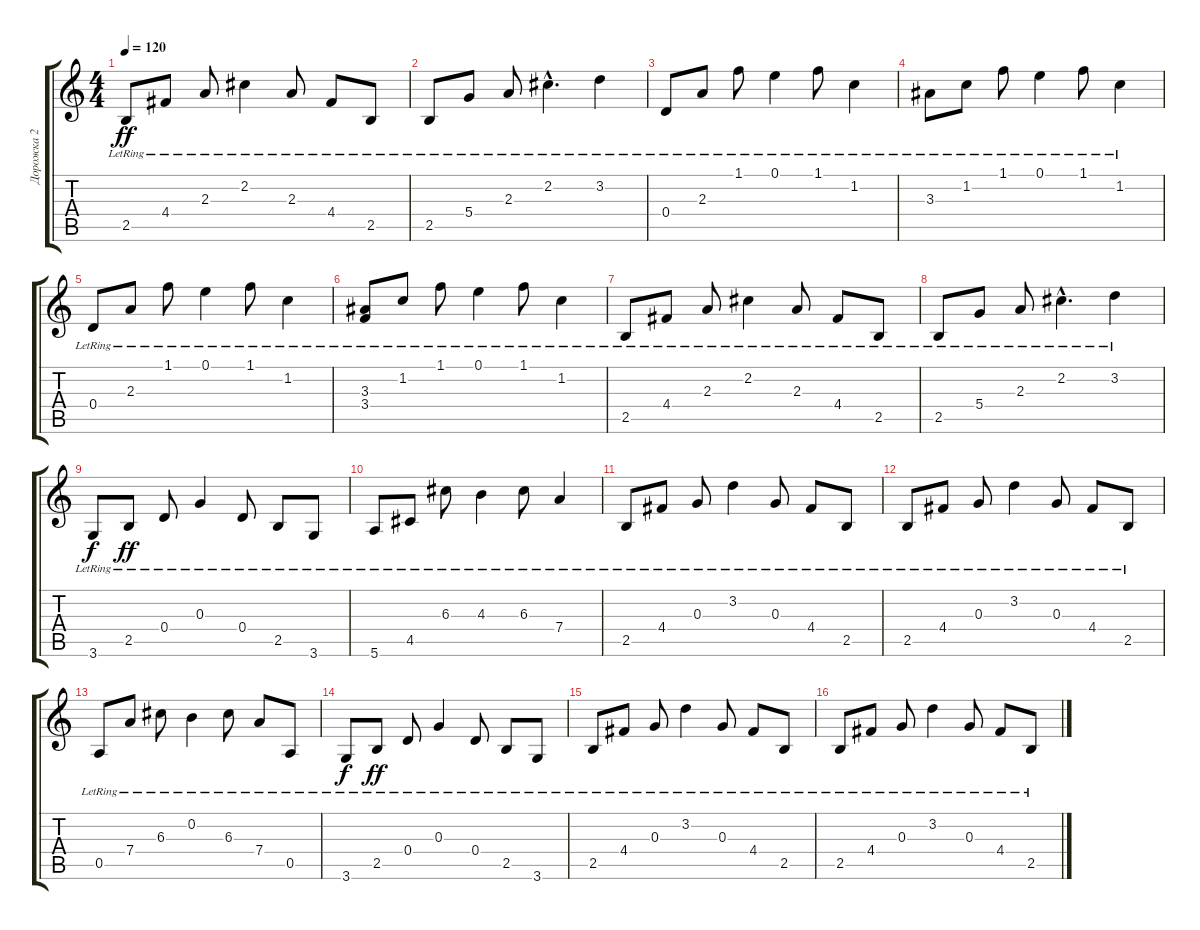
\track ("Дорожка 2" "Дорожка 2") {instrument acousticguitarsteel}
\staff {score tabs}
\tuning (E4 B3 G3 D3 A2 E2) {hide}
\ts (4 4)
\tempo 120
\clef g2
\ks c
2.5{lr}.8{dy ff} 4.4{lr}.8 2.3{lr}.8 2.2{lr}.4 2.3{lr}.8 4.4{lr}.8 2.5{lr}.8 |
2.5{lr}.8 5.4{lr}.8 2.3{lr}.8 2.2{hac lr}.4{d} 3.2{lr}.4 |
0.4{lr}.8 2.3{lr}.8 1.1{lr}.8 0.1{lr}.4 1.1{lr}.8 1.2{lr}.4 |
3.3{lr}.8 1.2{lr}.8 1.1{lr}.8 0.1{lr}.4 1.1{lr}.8 1.2{lr}.4 |
0.4{lr}.8 2.3{lr}.8 1.1{lr}.8 0.1{lr}.4 1.1{lr}.8 1.2{lr}.4 |
(3.3{lr} 3.4{lr}).8 1.2{lr}.8 1.1{lr}.8 0.1{lr}.4 1.1{lr}.8 1.2{lr}.4 |
2.5{lr}.8 4.4{lr}.8 2.3{lr}.8 2.2{lr}.4 2.3{lr}.8 4.4{lr}.8 2.5{lr}.8 |
2.5{lr}.8 5.4{lr}.8 2.3{lr}.8 2.2{hac lr}.4{d} 3.2{lr}.4 |
3.6{lr}.8{dy f} 2.5{lr}.8{dy ff} 0.4{lr}.8 0.3{lr}.4 0.4{lr}.8 2.5{lr}.8 3.6{lr}.8 |
5.6{lr}.8 4.5{lr}.8 6.3{lr}.8 4.3{lr}.4 6.3{lr}.8 7.4{lr}.4 |
2.5{lr}.8 4.4{lr}.8 0.3{lr}.8 3.2{lr}.4 0.3{lr}.8 4.4{lr}.8 2.5{lr}.8 |
2.5{lr}.8 4.4{lr}.8 0.3{lr}.8 3.2{lr}.4 0.3{lr}.8 4.4{lr}.8 2.5{lr}.8 |
0.5{lr}.8 7.4{lr}.8 6.3{lr}.8 0.2{lr}.4 6.3{lr}.8 7.4{lr}.8 0.5{lr}.8 |
3.6{lr}.8{dy f} 2.5{lr}.8{dy ff} 0.4{lr}.8 0.3{lr}.4 0.4{lr}.8 2.5{lr}.8 3.6{lr}.8 |
2.5{lr}.8 4.4{lr}.8 0.3{lr}.8 3.2{lr}.4 0.3{lr}.8 4.4{lr}.8 2.5{lr}.8 |
2.5{lr}.8 4.4{lr}.8 0.3{lr}.8 3.2{lr}.4 0.3{lr}.8 4.4{lr}.8 2.5{lr}.8
